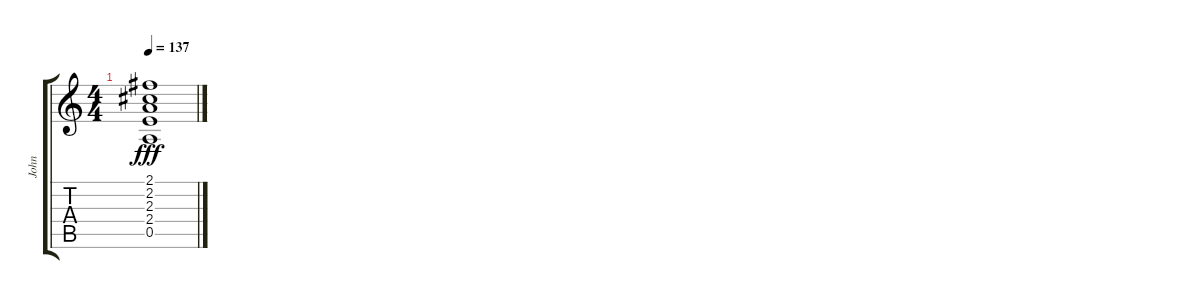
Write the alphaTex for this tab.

\track ("John" "John") {instrument acousticguitarsteel}
\staff {score tabs}
\tuning (E4 B3 G3 D3 A2 E2) {hide}
\ts (4 4)
\tempo 137
\clef g2
\ks c
(2.1 2.2 2.3 2.4 0.5).1{dy fff}
